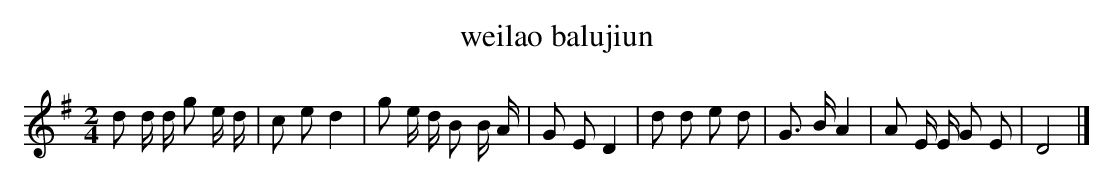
X:1
T: weilao balujiun
L: 1/8
M: 2/4
K: G
d d/ d/ g e/ d/ [I:setbarnb 1]|
c ed2 |
g e/ d/ B B/ A/ |
G ED2 |
d d e d |
G> BA2 |
A E/ E/ G E |
D4 |]
